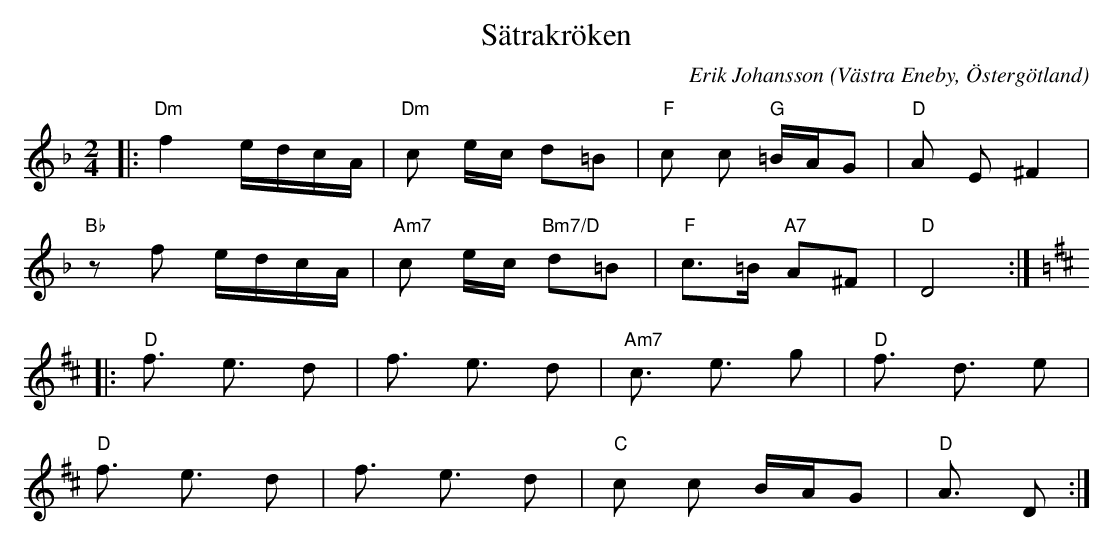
X:1
T:Sätrakröken
C:Erik Johansson
O:Västra Eneby, Östergötland
Q:90
M:2/4
L:1/8
K:Dm
|:"Dm"f2 e/d/c/A/ |"Dm"c e/c/ d=B| "F" c c "G" =B/A/G | "D" A E ^F2 |
"Bb" zf e/d/c/A/ |"Am7"c e/c/ "Bm7/D"d=B| "F" c>=B  "A7" A^F | "D" D4 :|
K:D
|:"D" f3/2 e3/2 d |f3/2 e3/2 d| "Am7" c3/2 e3/2 g| "D" f3/2 d3/2 e |
"D" f3/2 e3/2 d |f3/2 e3/2 d| "C" c c B/A/G  | "D" A3/2  D:|
